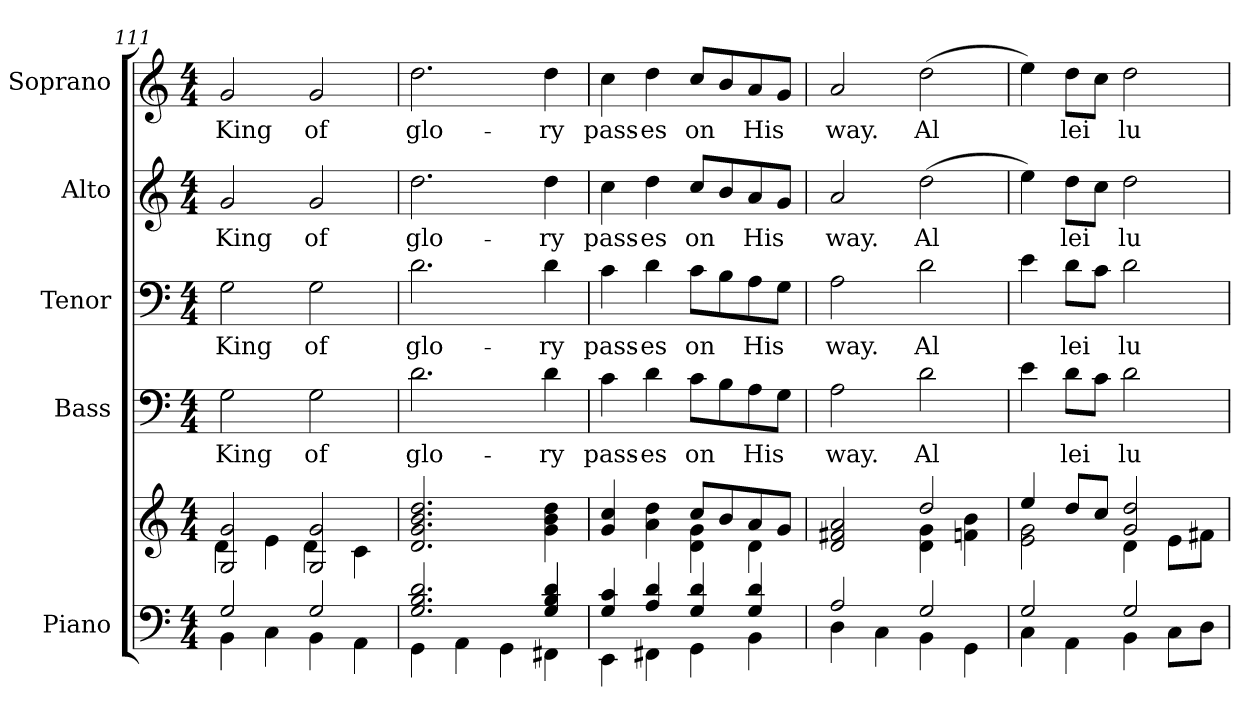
**kern	**kern	**kern	**text	**kern	**text	**kern	**text	**kern	**text
*part5	*part5	*part4	*part4	*part3	*part3	*part2	*part2	*part1	*part1
*staff6	*staff5	*staff4	*staff4	*staff3	*staff3	*staff2	*staff2	*staff1	*staff1
*I"Piano	*	*I"Bass	*	*I"Tenor	*	*I"Alto	*	*I"Soprano	*
*I'Pno.	*	*I'B.	*	*I'T.	*	*I'A.	*	*I'S.	*
*clefF4	*clefG2	*clefF4	*	*clefF4	*	*clefG2	*	*clefG2	*
*k[]	*k[]	*k[]	*	*k[]	*	*k[]	*	*k[]	*
*C:	*C:	*C:	*	*C:	*	*C:	*	*C:	*
*M4/4	*M4/4	*M4/4	*	*M4/4	*	*M4/4	*	*M4/4	*
=111	=111	=111	=111	=111	=111	=111	=111	=111	=111
*^	*^	*	*	*	*	*	*	*	*
!	!	!	!	!	!LO:LY:b:color=#000000	!	!	!	!	!	!
!	!	!	!	!	!	!	!LO:LY:b:color=#000000	!	!	!	!
!	!	!	!	!	!	!	!	!	!LO:LY:b:color=#000000	!	!
!	!	!	!	!	!	!	!	!	!	!	!LO:LY:b:color=#000000
2Gi/	4BBi\	2Gi/ 2gi	4di\	2Gi\	King	2Gi\	King	2gi/	King	2gi/	King
.	4Ci\	.	4ei\	.	.	.	.	.	.	.	.
!	!	!	!	!	!LO:LY:b:color=#000000	!	!	!	!	!	!
!	!	!	!	!	!	!	!LO:LY:b:color=#000000	!	!	!	!
!	!	!	!	!	!	!	!	!	!LO:LY:b:color=#000000	!	!
!	!	!	!	!	!	!	!	!	!	!	!LO:LY:b:color=#000000
2Gi/	4BBi\	2Gi/ 2gi	4di\	2Gi\	of	2Gi\	of	2gi/	of	2gi/	of
.	4AAi\	.	4ci\	.	.	.	.	.	.	.	.
*	*	*v	*v	*	*	*	*	*	*	*	*
!!LO:PB:g=z
=112	=112	=112	=112	=112	=112	=112	=112	=112	=112	=112
*	*	*^	*	*	*	*	*	*	*	*
!	!	!	!	!	!LO:LY:b:color=#000000	!	!	!	!	!	!
*	*	*v	*v	*	*	*	*	*	*	*	*
*	*	*^	*	*	*	*	*	*	*	*
!	!	!	!	!	!	!	!LO:LY:b:color=#000000	!	!	!	!
*	*	*v	*v	*	*	*	*	*	*	*	*
*	*	*^	*	*	*	*	*	*	*	*
!	!	!	!	!	!	!	!	!	!LO:LY:b:color=#000000	!	!
*	*	*v	*v	*	*	*	*	*	*	*	*
*	*	*^	*	*	*	*	*	*	*	*
!	!	!	!	!	!	!	!	!	!	!	!LO:LY:b:color=#000000
*	*	*v	*v	*	*	*	*	*	*	*	*
2.Gi/ 2.Bi 2.di	4GGi\	2.di/ 2.gi 2.bi 2.ddi	2.di\	glo-	2.di\	glo-	2.ddi\	glo-	2.ddi\	glo-
.	4AAi\	.	.	.	.	.	.	.	.	.
.	4GGi\	.	.	.	.	.	.	.	.	.
!	!	!	!	!LO:LY:b:color=#000000	!	!	!	!	!	!
!	!	!	!	!	!	!LO:LY:b:color=#000000	!	!	!	!
!	!	!	!	!	!	!	!	!LO:LY:b:color=#000000	!	!
!	!	!	!	!	!	!	!	!	!	!LO:LY:b:color=#000000
4Gi/ 4Bi 4di	4FF#Xi\	4gi\ 4bi 4ddi	4di\	ry	4di\	ry	4ddi\	ry	4ddi\	ry
=113	=113	=113	=113	=113	=113	=113	=113	=113	=113	=113
*	*	*^	*	*	*	*	*	*	*	*
!	!	!	!	!	!LO:LY:b:color=#000000	!	!	!	!	!	!
!	!	!	!	!	!	!	!LO:LY:b:color=#000000	!	!	!	!
!	!	!	!	!	!	!	!	!	!LO:LY:b:color=#000000	!	!
!	!	!	!	!	!	!	!	!	!	!	!LO:LY:b:color=#000000
4Gi/ 4ci	4EEi\	4gi/ 4cci	2ryy	4ci\	pass-	4ci\	pass-	4cci\	pass-	4cci\	pass-
!	!	!	!	!	!LO:LY:b:color=#000000	!	!	!	!	!	!
!	!	!	!	!	!	!	!LO:LY:b:color=#000000	!	!	!	!
!	!	!	!	!	!	!	!	!	!LO:LY:b:color=#000000	!	!
!	!	!	!	!	!	!	!	!	!	!	!LO:LY:b:color=#000000
4Ai/ 4di	4FF#Xi\	4ai\ 4ddi	.	4di\	es	4di\	es	4ddi\	es	4ddi\	es
!	!	!	!	!	!LO:LY:b:color=#000000	!	!	!	!	!	!
!	!	!	!	!	!	!	!LO:LY:b:color=#000000	!	!	!	!
!	!	!	!	!	!	!	!	!	!LO:LY:b:color=#000000	!	!
!	!	!	!	!	!	!	!	!	!	!	!LO:LY:b:color=#000000
4Gi/ 4di	4GGi\	8cci/L	4di\ 4gi	8ci\L	on	8ci\L	on	8cci/L	on	8cci/L	on
.	.	8bi/	.	8Bi\	.	8Bi\	.	8bi/	.	8bi/	.
!	!	!	!	!	!LO:LY:b:color=#000000	!	!	!	!	!	!
!	!	!	!	!	!	!	!LO:LY:b:color=#000000	!	!	!	!
!	!	!	!	!	!	!	!	!	!LO:LY:b:color=#000000	!	!
!	!	!	!	!	!	!	!	!	!	!	!LO:LY:b:color=#000000
4Gi/ 4di	4BBi\	8ai/	4di\	8Ai\	His	8Ai\	His	8ai/	His	8ai/	His
.	.	8gi/J	.	8Gi\J	.	8Gi\J	.	8gi/J	.	8gi/J	.
!!LO:PB:g=z
=114	=114	=114	=114	=114	=114	=114	=114	=114	=114	=114	=114
!	!	!	!	!	!LO:LY:b:color=#000000	!	!	!	!	!	!
!	!	!	!	!	!	!	!LO:LY:b:color=#000000	!	!	!	!
!	!	!	!	!	!	!	!	!	!LO:LY:b:color=#000000	!	!
!	!	!	!	!	!	!	!	!	!	!	!LO:LY:b:color=#000000
2Ai/	4Di\	2di/ 2f#Xi 2ai	2ryy	2Ai\	way.	2Ai\	way.	2ai/	way.	2ai/	way.
.	4Ci\	.	.	.	.	.	.	.	.	.	.
!	!	!	!	!	!LO:LY:b:color=#000000	!	!	!	!	!	!
!	!	!	!	!	!	!	!LO:LY:b:color=#000000	!	!	!	!
!	!	!	!	!	!	!	!	!	!LO:LY:b:color=#000000	!	!
!	!	!	!	!	!	!	!	!	!	!	!LO:LY:b:color=#000000
2Gi/	4BBi\	2ddi/	4di\ 4gi	2di\	Al	2di\	Al	(2ddi\	Al	(2ddi\	Al
.	4GGi\	.	4fni\ 4bi	.	.	.	.	.	.	.	.
=115	=115	=115	=115	=115	=115	=115	=115	=115	=115	=115	=115
2Gi/	4Ci\	4eei/	2ei\ 2gi	4ei\	.	4ei\	.	4eei\)	.	4eei\)	.
!	!	!	!	!	!LO:LY:b:color=#000000	!	!	!	!	!	!
!	!	!	!	!	!	!	!LO:LY:b:color=#000000	!	!	!	!
!	!	!	!	!	!	!	!	!	!LO:LY:b:color=#000000	!	!
!	!	!	!	!	!	!	!	!	!	!	!LO:LY:b:color=#000000
.	4AAi\	8ddi/L	.	8di\L	lei	8di\L	lei	8ddi\L	lei	8ddi\L	lei
.	.	8cci/J	.	8ci\J	.	8ci\J	.	8cci\J	.	8cci\J	.
!	!	!	!	!	!LO:LY:b:color=#000000	!	!	!	!	!	!
!	!	!	!	!	!	!	!LO:LY:b:color=#000000	!	!	!	!
!	!	!	!	!	!	!	!	!	!LO:LY:b:color=#000000	!	!
!	!	!	!	!	!	!	!	!	!	!	!LO:LY:b:color=#000000
2Gi/	4BBi\	2gi/ 2ddi	4di\	2di\	lu	2di\	lu	2ddi\	lu	2ddi\	lu
.	8Ci\L	.	8ei\L	.	.	.	.	.	.	.	.
.	8Di\J	.	8f#Xi\J	.	.	.	.	.	.	.	.
*v	*v	*	*	*	*	*	*	*	*	*	*
*	*v	*v	*	*	*	*	*	*	*	*
=	=	=	=	=	=	=	=	=	=
*-	*-	*-	*-	*-	*-	*-	*-	*-	*-
